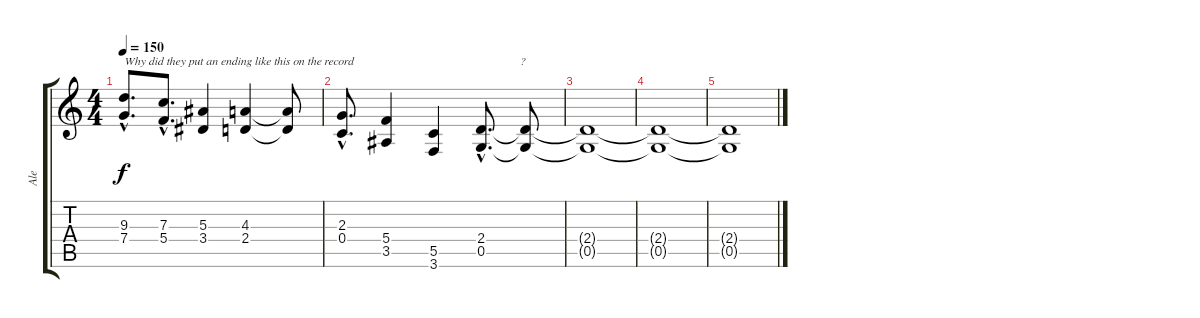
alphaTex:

\track ("Ale" "Ale") {instrument distortionguitar}
\staff {score tabs}
\tuning (D4 A3 F3 C3 G2 D2) {hide}
\ts (4 4)
\tempo 150
\clef g2
\ks c
(9.3{hac} 7.4{hac}).8{d txt "Why did they put an ending like this on the record" dy f} (7.3{hac} 5.4{hac}).8{d} (5.3 3.4).4 (4.3 2.4).4 (4.3{t} 2.4{t}).8 |
(2.3{hac} 0.4{hac}).8{d} (5.4 3.5).4 (5.5 3.6).4 (2.4{hac} 0.5{hac}).8{d txt "             ?"} (2.4{t} 0.5{t}).8 |
(2.4{t} 0.5{t}).1 |
(2.4{t} 0.5{t}).1 |
(2.4{t} 0.5{t}).1
